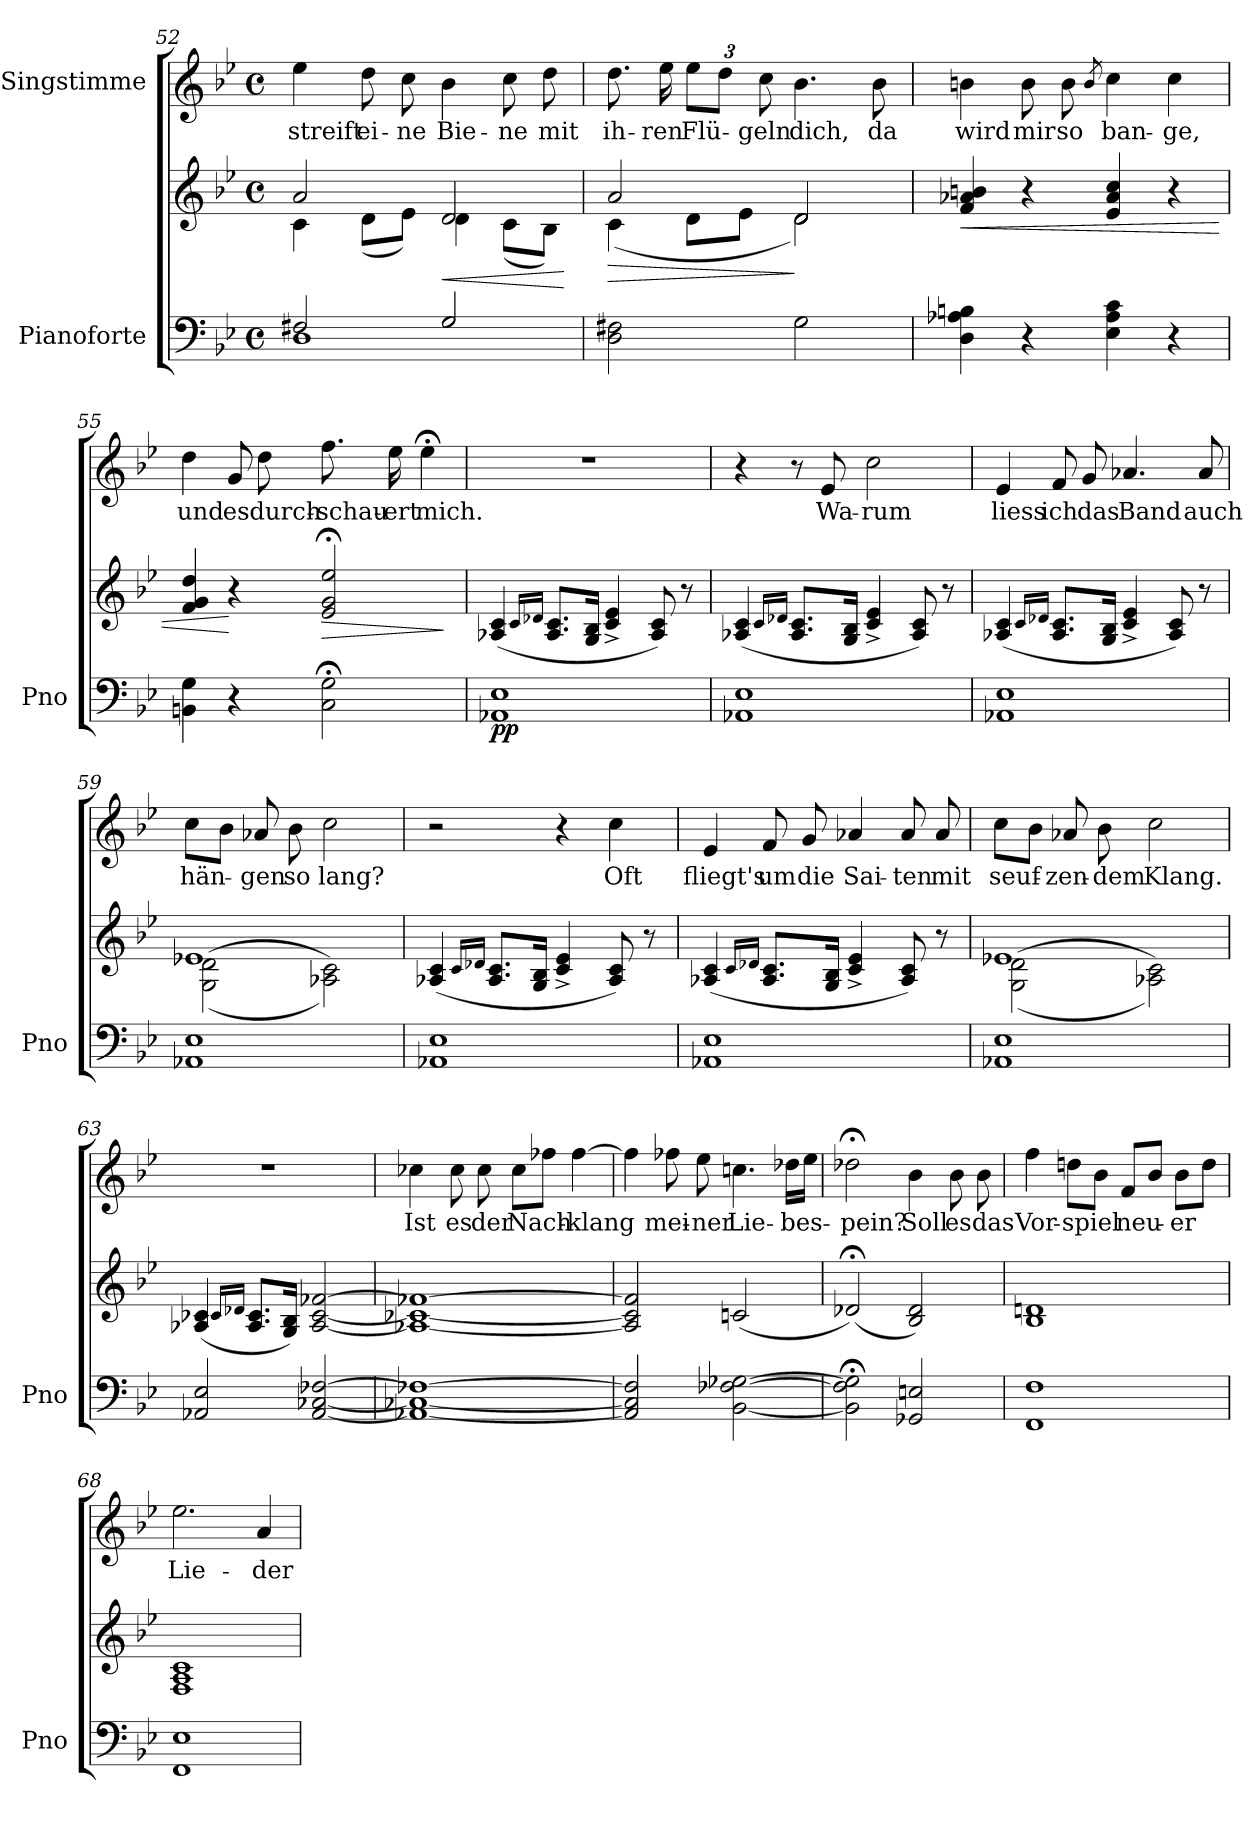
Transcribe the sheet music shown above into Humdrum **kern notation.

**kern	**kern	**dynam	**kern	**text
*part2	*part2	*part2	*part1	*part1
*staff3	*staff2	*staff2/3	*staff1	*staff1
*I"Pianoforte	*	*	*I"Singstimme	*
*I'Pno	*	*	*	*
*clefF4	*clefG2	*	*clefG2	*
*k[b-e-]	*k[b-e-]	*	*k[b-e-]	*
*M4/4	*M4/4	*	*M4/4	*
*met(c)	*met(c)	*	*met(c)	*
=52	=52	=52	=52	=52
*^	*^	*	*	*
2F#X/	1D	2a/	4c\	.	4ee-\	streift
.	.	.	(8d\L	.	8dd\	ei-
.	.	.	8e-\J)	.	8cc\	-ne
!	!	!	!	!LO:HP:b	!	!
2G/	.	2d/	4d\	<	4b-\	Bie-
.	.	.	(8c\L	.	8cc\	-ne
.	.	.	8B-\J)	.	8dd\	mit
*v	*v	*	*	*	*	*
*	*v	*v	*	*	*
.	.	[	.	.
=53	=53	=53	=53	=53
!	!	!LO:HP:b	!	!
*	*^	*	*	*
2D\ 2F#X\	2a/	(4c\	>	8.dd\	ih-
.	.	.	.	16ee-\	-ren
*	*	*	*	*Xbrackettup	*
.	.	8d\L	.	12ee-\L	Flü-
.	.	.	.	12dd\J	.
.	.	8e-\J	.	.	.
.	.	.	.	12cc\	-geln
2G\	2d/	2d\)	]	4.b-\	dich,
.	.	.	.	8b-\	da
*	*v	*v	*	*	*
=54	=54	=54	=54	=54
!	!	!LO:HP:b	!	!
4D\ 4A-X\ 4Bn\	4f/ 4a-X/ 4bn/	<	4bn\	wird
4r	4r	.	8b\	mir
.	.	.	8b\	so
.	.	.	8qb/	.
4E-\ 4A-\ 4c\	4e-/ 4a-/ 4cc/	.	4cc\	ban-
4r	4r	.	4cc\	-ge,
=55	=55	=55	=55	=55
4BBn\ 4G\	4f/ 4g/ 4dd/	.	4dd\	und
4r	4r	[	8g/	es
.	.	.	8dd\	durch-
!	!	!LO:HP:b	!	!
2C\;< 2G\;<	2e-/;< 2g/;< 2ee-/;<	>	8.ff\	-schau-
.	.	.	16ee-\	-ert
.	.	.	4ee-;<\	mich.
.	.	]	.	.
=56	=56	=56	=56	=56
!	!	!LO:DY:b=2	!	!
1AA-X 1E-	(4A-X/ 4c/	pp	1r	.
.	16qc/LL	.	.	.
.	16qd-X/JJ	.	.	.
.	8.A-/ 8.c/L	.	.	.
.	16G/ 16B-/Jk	.	.	.
.	4c/^> 4e-/^>	.	.	.
.	8A-/ 8c/)	.	.	.
.	8r	.	.	.
=57	=57	=57	=57	=57
1AA-X 1E-	(4A-X/ 4c/	.	4r	.
.	16qc/LL	.	.	.
.	16qd-X/JJ	.	.	.
.	8.A-/ 8.c/L	.	8r	.
.	.	.	8e-/	Wa-
.	16G/ 16B-/Jk	.	.	.
.	4c/^> 4e-/^>	.	2cc\	-rum
.	8A-/ 8c/)	.	.	.
.	8r	.	.	.
=58	=58	=58	=58	=58
1AA-X 1E-	(4A-X/ 4c/	.	4e-/	liess
.	16qc/LL	.	.	.
.	16qd-X/JJ	.	.	.
.	8.A-/ 8.c/L	.	8f/	ich
.	.	.	8g/	das
.	16G/ 16B-/Jk	.	.	.
.	4c/^> 4e-/^>	.	4.a-X/	Band
.	8A-/ 8c/)	.	.	.
.	8r	.	8a-/	auch
=59	=59	=59	=59	=59
*	*^	*	*	*
1AA-X 1E-	1e-X	((2G\ 2d\	.	8cc\L	hän-
.	.	.	.	8b-\J	.
.	.	.	.	8a-X/	-gen
.	.	.	.	8b-\	so
.	.	2A-X\ 2c\))	.	2cc\	lang?
*	*v	*v	*	*	*
=60	=60	=60	=60	=60
1AA-X 1E-	(4A-X/ 4c/	.	2r	.
.	16qc/LL	.	.	.
.	16qd-X/JJ	.	.	.
.	8.A-/ 8.c/L	.	.	.
.	16G/ 16B-/Jk	.	.	.
.	4c/^> 4e-/^>	.	4r	.
.	8A-/ 8c/)	.	4cc\	Oft
.	8r	.	.	.
=61	=61	=61	=61	=61
1AA-X 1E-	(4A-X/ 4c/	.	4e-/	fliegt's
.	16qc/LL	.	.	.
.	16qd-X/JJ	.	.	.
.	8.A-/ 8.c/L	.	8f/	um
.	.	.	8g/	die
.	16G/ 16B-/Jk	.	.	.
.	4c/^> 4e-/^>	.	4a-X/	Sai-
.	8A-/ 8c/)	.	8a-/	-ten
.	8r	.	8a-/	mit
=62	=62	=62	=62	=62
*	*^	*	*	*
1AA-X 1E-	1e-X	((2G\ 2d\	.	8cc\L	seuf-
.	.	.	.	8b-\J	.
.	.	.	.	8a-X/	-zen-
.	.	.	.	8b-\	-dem
.	.	2A-X\ 2c\))	.	2cc\	Klang.
*	*v	*v	*	*	*
=63	=63	=63	=63	=63
2AA-X/ 2E-/	(4A-X/ 4c-X/	.	1r	.
.	16qc-/LL	.	.	.
.	16qd-X/JJ	.	.	.
.	8.A-/ 8.c-/L	.	.	.
.	16G/ 16B-/Jk)	.	.	.
[2AA-/ [2C-X/ [2F-X/	[2A-/ [2c-/ [2f-X/	.	.	.
=64	=64	=64	=64	=64
1AA-X_ 1C-X_ 1F-X_	1A-X_ 1c-X_ 1f-X_	.	4cc-X\	Ist
.	.	.	8cc-\	es
.	.	.	8cc-\	der
.	.	.	8cc-\L	Nach-
.	.	.	8ff-X\J	.
.	.	.	[4ff-\	-klang
=65	=65	=65	=65	=65
2AA-/] 2C-/] 2F-/]	2A-/] 2c-/] 2f-/]	.	4ff-\]	.
.	.	.	8ff-X\	mei-
.	.	.	8ee-\	-ner
[2BB-\ [2F-X\ [2G-X\	(2cn/	.	4.ccn\	Lie-
.	.	.	16dd-X\LL	-bes-
.	.	.	16ee-\JJ	.
=66	=66	=66	=66	=66
2BB-\];< 2F-\];< 2G-\];<	(2d-X;</)	.	2dd-X;<\	-pein?
2GG-X/ 2En/	2B-/ 2d-/)	.	4b-\	Soll
.	.	.	8b-\	es
.	.	.	8b-\	das
=67	=67	=67	=67	=67
1FF 1F	1B- 1dn	.	4ff\	Vor-
.	.	.	8ddn\L	-spiel
.	.	.	8b-\J	.
.	.	.	8f/L	neu-
.	.	.	8b-/J	.
.	.	.	8b-\L	-er
.	.	.	8dd\J	.
=68	=68	=68	=68	=68
1FF 1E-	1F 1A 1c	.	2.ee-\	Lie-
.	.	.	4a/	-der
=	=	=	=	=
*-	*-	*-	*-	*-
